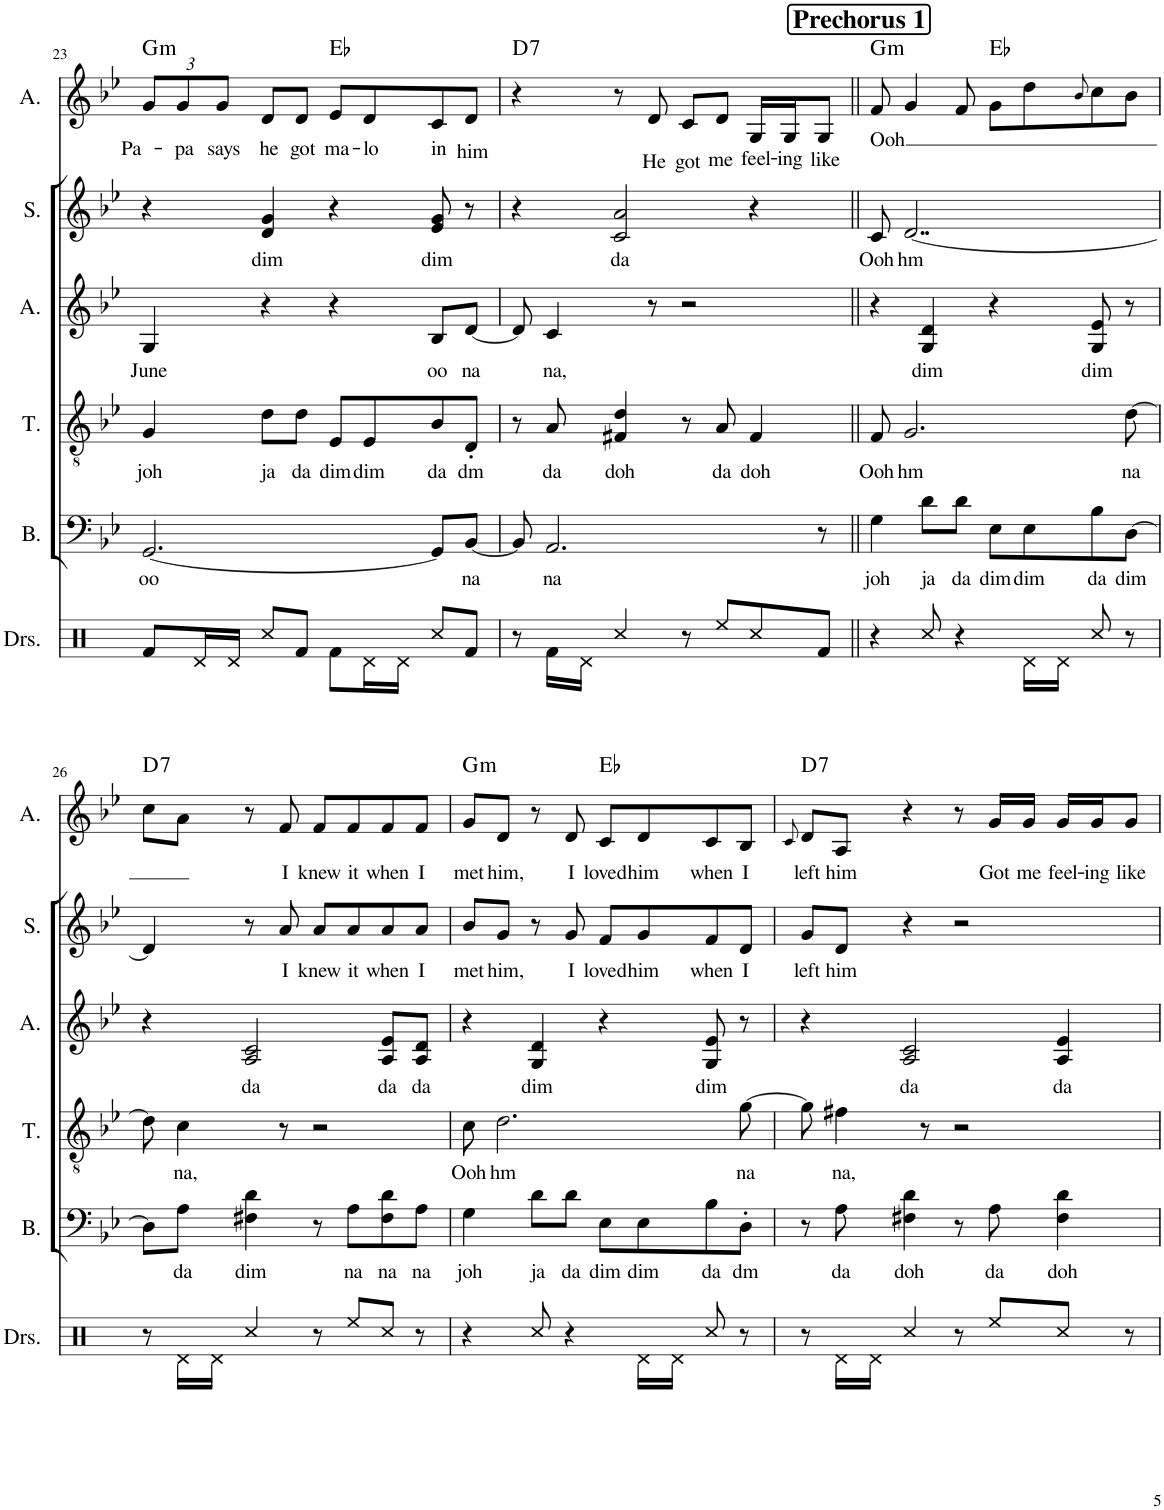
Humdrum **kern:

**kern	**kern	**text	**kern	**text	**kern	**text	**kern	**text	**kern	**text	**harte
*part6	*part5	*part5	*part4	*part4	*part3	*part3	*part2	*part2	*part1	*part1	*part1
*staff6	*staff5	*staff5	*staff4	*staff4	*staff3	*staff3	*staff2	*staff2	*staff1	*staff1	*
*I"Drumset	*I"Bass	*	*I"Tenor	*	*I"Alto	*	*I"Soprano	*	*I"Alto	*	*
*I'Drs.	*I'B.	*	*I'T.	*	*I'A.	*	*I'S.	*	*I'A.	*	*
!!LO:PB:g=z
*clefX	*clefF4	*	*clefGv2	*	*clefG2	*	*clefG2	*	*clefG2	*	*
*k[]	*k[b-e-]	*	*k[b-e-]	*	*k[b-e-]	*	*k[b-e-]	*	*k[b-e-]	*	*
*M4/4	*M4/4	*	*M4/4	*	*M4/4	*	*M4/4	*	*M4/4	*	*
=23	=23	=23	=23	=23	=23	=23	=23	=23	=23	=23	=23
!	!	!LO:LY:b	!	!LO:LY:b	!	!LO:LY:b	!	!	!	!	!
*	*	*	*	*	*	*	*	*	*Xbrackettup	*	*
!	!	!	!	!	!	!	!	!	!	!LO:LY:b	!LO:H:kt=m
8Rf/L	[2.GG/	oo	4G/	joh	4G/	June	4r	.	12g/L	Pa-	G:min
!	!	!	!	!	!	!	!	!	!	!LO:LY:b	!
.	.	.	.	.	.	.	.	.	12g/	-pa	.
16Rd/L	.	.	.	.	.	.	.	.	.	.	.
!	!	!	!	!	!	!	!	!	!	!LO:LY:b	!
.	.	.	.	.	.	.	.	.	12g/J	says	.
16Rd/JJ	.	.	.	.	.	.	.	.	.	.	.
!	!	!	!	!LO:LY:b	!	!	!	!LO:LY:b	!	!LO:LY:b	!
8Rcc/L	.	.	8d\L	ja	4r	.	4d/ 4g/	dim	8d/L	he	.
!	!	!	!	!LO:LY:b	!	!	!	!	!	!LO:LY:b	!
8Rf/J	.	.	8d\J	da	.	.	.	.	8d/J	got	.
!	!	!	!	!LO:LY:b	!	!	!	!	!	!LO:LY:b	!
8Rf\L	.	.	8E-/L	dim	4r	.	4r	.	8e-/L	ma-	Eb:maj
!	!	!	!	!LO:LY:b	!	!	!	!	!	!LO:LY:b	!
16Rd\L	.	.	8E-/	dim	.	.	.	.	8d/	-lo	.
16Rd\JJ	.	.	.	.	.	.	.	.	.	.	.
!	!	!	!	!LO:LY:b	!	!LO:LY:b	!	!LO:LY:b	!	!LO:LY:b	!
8Rcc/L	8GG/L]	.	8B-/	da	8B-/L	oo	8e-/ 8g/	dim	8c/	in	.
!	!	!LO:LY:b	!	!LO:LY:b	!	!LO:LY:b	!	!	!	!LO:LY:b	!
8Rf/J	[8BB-/J	na	8D'/J	dm	[8d/J	na	8r	.	8d/J	him	.
=24	=24	=24	=24	=24	=24	=24	=24	=24	=24	=24	=24
!	!	!	!	!	!	!	!	!	!	!	!LO:H:kt=7
8r	8BB-/]	.	8r	.	8d/]	.	4r	.	4r	.	D:7
!	!	!LO:LY:b	!	!LO:LY:b	!	!LO:LY:b	!	!	!	!	!
16Rf\LL	2.AA/	na	8A/	da	4c/	na,	.	.	.	.	.
16Rd\JJ	.	.	.	.	.	.	.	.	.	.	.
!	!	!	!	!LO:LY:b	!	!	!	!LO:LY:b	!	!	!
4Rcc/	.	.	4F#X/ 4d/	doh	.	.	2c/ 2a/	da	8r	.	.
!	!	!	!	!	!	!	!	!	!	!LO:LY:b	!
.	.	.	.	.	8r	.	.	.	8d/	He	.
!	!	!	!	!	!	!	!	!	!	!LO:LY:b	!
8r	.	.	8r	.	2r	.	.	.	8c/L	got	.
!	!	!	!	!LO:LY:b	!	!	!	!	!	!LO:LY:b	!
8Ree/L	.	.	8A/	da	.	.	.	.	8d/J	me	.
!	!	!	!	!LO:LY:b	!	!	!	!	!	!LO:LY:b	!
8Rcc/	.	.	4F#/	doh	.	.	4r	.	16G/LL	feel-	.
!	!	!	!	!	!	!	!	!	!	!LO:LY:b	!
.	.	.	.	.	.	.	.	.	16G/J	-ing	.
!	!	!	!	!	!	!	!	!	!	!LO:LY:b	!
8Rf/J	8r	.	.	.	.	.	.	.	8G/J	like	.
!!LO:REH:place=s1:a:B:cj:fs=14:t=Prechorus 1
=25||	=25||	=25||	=25||	=25||	=25||	=25||	=25||	=25||	=25||	=25||	=25||
!	!	!LO:LY:b	!	!LO:LY:b	!	!	!	!LO:LY:b	!	!LO:LY:b	!LO:H:kt=m
4r	4G\	joh	8F/	Ooh	4r	.	8c/	Ooh	8f/	Ooh	G:min
!	!	!	!	!LO:LY:b	!	!	!	!LO:LY:b	!	!	!
.	.	.	2.G/	hm	.	.	[2..d/	hm	4g/	.	.
!	!	!LO:LY:b	!	!	!	!LO:LY:b	!	!	!	!	!
8Rcc/	8d\L	ja	.	.	4G/ 4d/	dim	.	.	.	.	.
!	!	!LO:LY:b	!	!	!	!	!	!	!	!	!
4r	8d\J	da	.	.	.	.	.	.	8f/	.	.
!	!	!LO:LY:b	!	!	!	!	!	!	!	!	!
.	8E-\L	dim	.	.	4r	.	.	.	8g\L	.	Eb:maj
!	!	!LO:LY:b	!	!	!	!	!	!	!	!	!
16Rd\LL	8E-\	dim	.	.	.	.	.	.	8dd\	.	.
16Rd\JJ	.	.	.	.	.	.	.	.	.	.	.
.	.	.	.	.	.	.	.	.	8qb-/	.	.
!	!	!LO:LY:b	!	!	!	!LO:LY:b	!	!	!	!	!
8Rcc/	8B-\	da	.	.	8G/ 8e-/	dim	.	.	8cc\	.	.
!	!	!LO:LY:b	!	!LO:LY:b	!	!	!	!	!	!	!
8r	[8D\J	dim	[8d\	na	8r	.	.	.	8b-\J	.	.
!!LO:LB:g=z
=26	=26	=26	=26	=26	=26	=26	=26	=26	=26	=26	=26
!	!	!	!	!	!	!	!	!	!	!	!LO:H:kt=7
8r	8D\L]	.	8d\]	.	4r	.	4d/]	.	8cc\L	.	D:7
!	!	!LO:LY:b	!	!LO:LY:b	!	!	!	!	!	!	!
16Rd\LL	8A\J	da	4c\	na,	.	.	.	.	8a\J	.	.
16Rd\JJ	.	.	.	.	.	.	.	.	.	.	.
!	!	!LO:LY:b	!	!	!	!LO:LY:b	!	!	!	!	!
4Rcc/	4F#X\ 4d\	dim	.	.	2A/ 2c/	da	8r	.	8r	.	.
!	!	!	!	!	!	!	!	!LO:LY:b	!	!LO:LY:b	!
.	.	.	8r	.	.	.	8a/	I	8f/	I	.
!	!	!	!	!	!	!	!	!LO:LY:b	!	!LO:LY:b	!
8r	8r	.	2r	.	.	.	8a/L	knew	8f/L	knew	.
!	!	!LO:LY:b	!	!	!	!	!	!LO:LY:b	!	!LO:LY:b	!
8Ree/L	8A\L	na	.	.	.	.	8a/	it	8f/	it	.
!	!	!LO:LY:b	!	!	!	!LO:LY:b	!	!LO:LY:b	!	!LO:LY:b	!
8Rcc/J	8F#\ 8d\	na	.	.	8A/ 8e-/L	da	8a/	when	8f/	when	.
!	!	!LO:LY:b	!	!	!	!LO:LY:b	!	!LO:LY:b	!	!LO:LY:b	!
8r	8A\J	na	.	.	8A/ 8d/J	da	8a/J	I	8f/J	I	.
=27	=27	=27	=27	=27	=27	=27	=27	=27	=27	=27	=27
!	!	!LO:LY:b	!	!LO:LY:b	!	!	!	!LO:LY:b	!	!LO:LY:b	!LO:H:kt=m
4r	4G\	joh	8c\	Ooh	4r	.	8b-/L	met	8g/L	met	G:min
!	!	!	!	!LO:LY:b	!	!	!	!LO:LY:b	!	!LO:LY:b	!
.	.	.	2.d\	hm	.	.	8g/J	him,	8d/J	him,	.
!	!	!LO:LY:b	!	!	!	!LO:LY:b	!	!	!	!	!
8Rcc/	8d\L	ja	.	.	4G/ 4d/	dim	8r	.	8r	.	.
!	!	!LO:LY:b	!	!	!	!	!	!LO:LY:b	!	!LO:LY:b	!
4r	8d\J	da	.	.	.	.	8g/	I	8d/	I	.
!	!	!LO:LY:b	!	!	!	!	!	!LO:LY:b	!	!LO:LY:b	!
.	8E-\L	dim	.	.	4r	.	8f/L	loved	8c/L	loved	Eb:maj
!	!	!LO:LY:b	!	!	!	!	!	!LO:LY:b	!	!LO:LY:b	!
16Rd\LL	8E-\	dim	.	.	.	.	8g/	him	8d/	him	.
16Rd\JJ	.	.	.	.	.	.	.	.	.	.	.
!	!	!LO:LY:b	!	!	!	!LO:LY:b	!	!LO:LY:b	!	!LO:LY:b	!
8Rcc/	8B-\	da	.	.	8G/ 8e-/	dim	8f/	when	8c/	when	.
!	!	!LO:LY:b	!	!LO:LY:b	!	!	!	!LO:LY:b	!	!LO:LY:b	!
8r	8D'\J	dm	[8g\	na	8r	.	8d/J	I	8B-/J	I	.
=28	=28	=28	=28	=28	=28	=28	=28	=28	=28	=28	=28
.	.	.	.	.	.	.	.	.	8qc/	.	.
!	!	!	!	!	!	!	!	!LO:LY:b	!	!LO:LY:b	!LO:H:kt=7
8r	8r	.	8g\]	.	4r	.	8g/L	left	8d/L	left	D:7
!	!	!LO:LY:b	!	!LO:LY:b	!	!	!	!LO:LY:b	!	!LO:LY:b	!
16Rd\LL	8A\	da	4f#X\	na,	.	.	8d/J	him	8A/J	him	.
16Rd\JJ	.	.	.	.	.	.	.	.	.	.	.
!	!	!LO:LY:b	!	!	!	!LO:LY:b	!	!	!	!	!
4Rcc/	4F#X\ 4d\	doh	.	.	2A/ 2c/	da	4r	.	4r	.	.
.	.	.	8r	.	.	.	.	.	.	.	.
8r	8r	.	2r	.	.	.	2r	.	8r	.	.
!	!	!LO:LY:b	!	!	!	!	!	!	!	!LO:LY:b	!
8Ree/L	8A\	da	.	.	.	.	.	.	16g/LL	Got	.
!	!	!	!	!	!	!	!	!	!	!LO:LY:b	!
.	.	.	.	.	.	.	.	.	16g/JJ	me	.
!	!	!LO:LY:b	!	!	!	!LO:LY:b	!	!	!	!LO:LY:b	!
8Rcc/J	4F#\ 4d\	doh	.	.	4A/ 4e-/	da	.	.	16g/LL	feel-	.
!	!	!	!	!	!	!	!	!	!	!LO:LY:b	!
.	.	.	.	.	.	.	.	.	16g/J	-ing	.
!	!	!	!	!	!	!	!	!	!	!LO:LY:b	!
8r	.	.	.	.	.	.	.	.	8g/J	like	.
=	=	=	=	=	=	=	=	=	=	=	=
*-	*-	*-	*-	*-	*-	*-	*-	*-	*-	*-	*-
